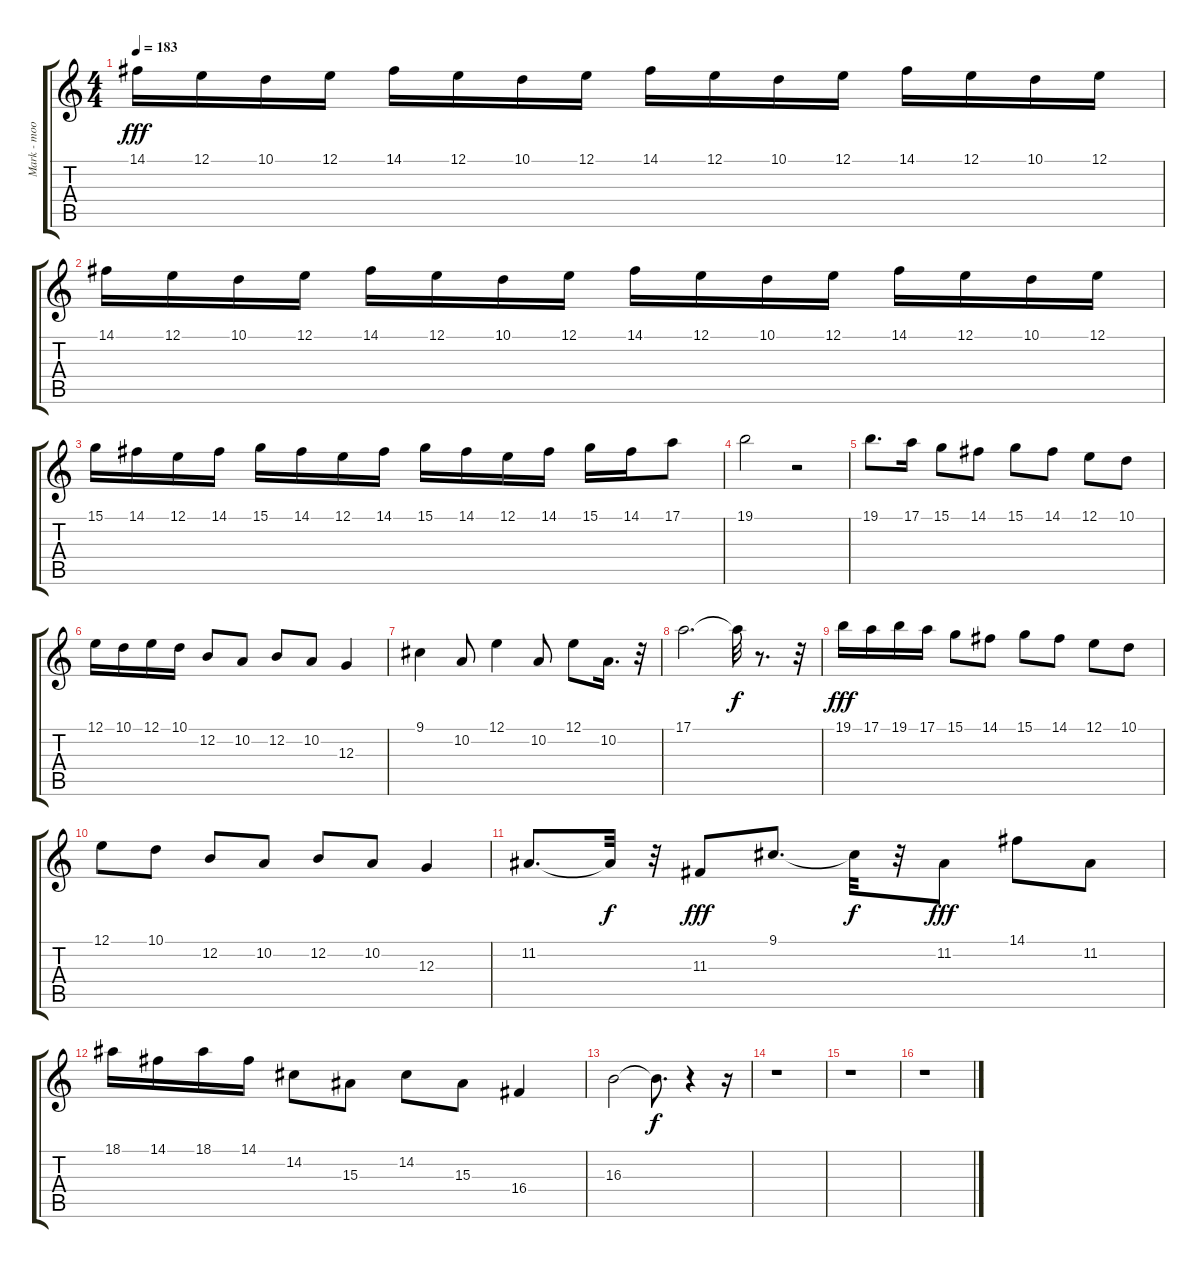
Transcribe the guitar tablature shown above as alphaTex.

\track ("Mark - moog solo's" "Mark - moo") {instrument pad3polysynth}
\staff {score tabs}
\tuning (E4 B3 G3 D3 A2 E2) {hide}
\ts (4 4)
\tempo 183
\clef g2
\ks c
14.1.16{dy fff} 12.1.16 10.1.16 12.1.16 14.1.16 12.1.16 10.1.16 12.1.16 14.1.16 12.1.16 10.1.16 12.1.16 14.1.16 12.1.16 10.1.16 12.1.16 |
14.1.16 12.1.16 10.1.16 12.1.16 14.1.16 12.1.16 10.1.16 12.1.16 14.1.16 12.1.16 10.1.16 12.1.16 14.1.16 12.1.16 10.1.16 12.1.16 |
15.1.16 14.1.16 12.1.16 14.1.16 15.1.16 14.1.16 12.1.16 14.1.16 15.1.16 14.1.16 12.1.16 14.1.16 15.1.16 14.1.16 17.1.8 |
19.1.2 r.2 |
19.1.8{d volume 14 instrument synthbrass1} 17.1.16 15.1.8 14.1.8 15.1.8 14.1.8 12.1.8 10.1.8 |
12.1.16 10.1.16 12.1.16 10.1.16 12.2.8 10.2.8 12.2.8 10.2.8 12.3.4 |
9.1.4 10.2.8 12.1.4 10.2.8 12.1.8 10.2.16{d} r.32 |
17.1.2{d} 17.1{t}.32{dy f} r.8{d} r.32 |
19.1.16{dy fff} 17.1.16 19.1.16 17.1.16 15.1.8 14.1.8 15.1.8 14.1.8 12.1.8 10.1.8 |
12.1.8 10.1.8 12.2.8 10.2.8 12.2.8 10.2.8 12.3.4 |
11.2.8{d} 11.2{t}.32{dy f} r.32 11.3.8{dy fff} 9.1.8{d} 9.1{t}.32{dy f} r.32 11.2.8{dy fff} 14.1.8 11.2.8 |
18.1.16 14.1.16 18.1.16 14.1.16 14.2.8 15.3.8 14.2.8 15.3.8 16.4.4 |
16.3.2 16.3{t}.8{d dy f} r.4 r.16 |
r.1 |
r.1 |
r.1
